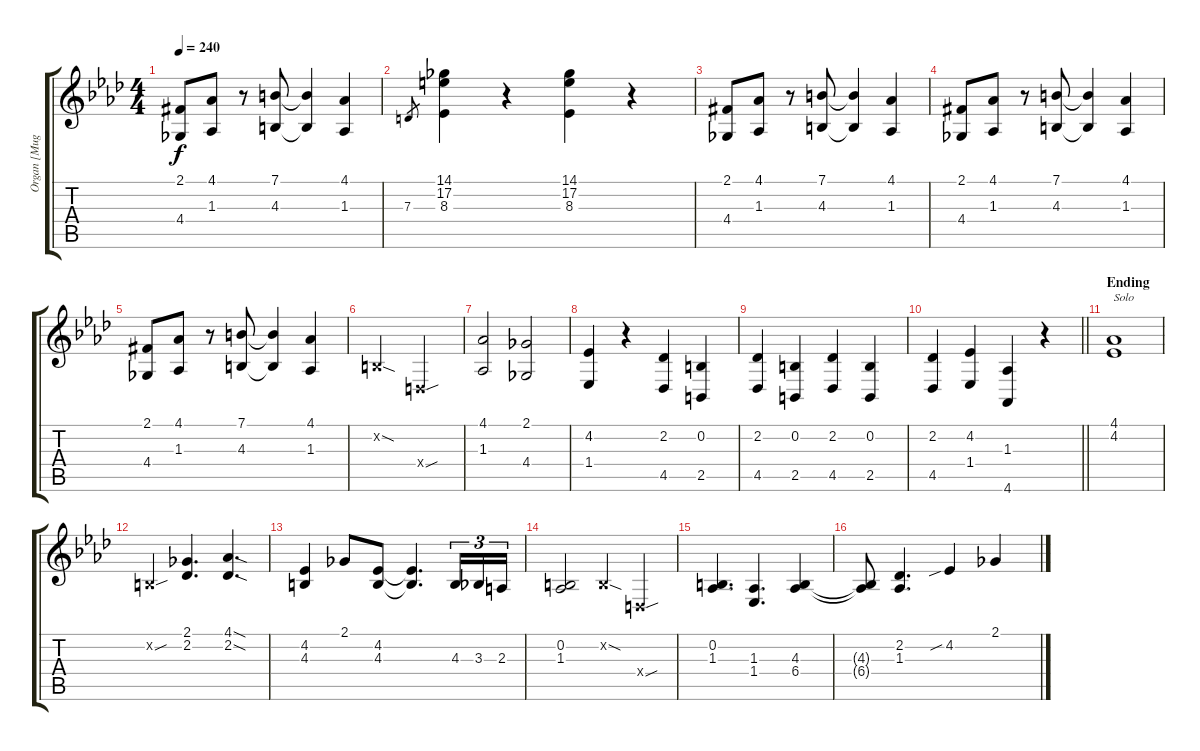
\track ("Organ [Mugi]" "Organ [Mug") {instrument rockorgan}
\staff {score tabs}
\tuning (E4 B3 G3 D3 A2 E2) {hide}
\ts (4 4)
\tempo 240
\clef g2
\ks ab
(2.1{acc #} 4.4).8{dy f} (4.1 1.3).8 r.8 (7.1 4.3).8 (7.1{t} 4.3{t}).4 (4.1 1.3).4 |
7.3.8{gr} (14.1 17.2 8.3).4 r.4 (14.1 17.2 8.3).4 r.4 |
(2.1{acc #} 4.4).8 (4.1 1.3).8 r.8 (7.1 4.3).8 (7.1{t} 4.3{t}).4 (4.1 1.3).4 |
(2.1{acc #} 4.4).8 (4.1 1.3).8 r.8 (7.1 4.3).8 (7.1{t} 4.3{t}).4 (4.1 1.3).4 |
(2.1{acc #} 4.4).8 (4.1 1.3).8 r.8 (7.1 4.3).8 (7.1{t} 4.3{t}).4 (4.1 1.3).4 |
0.2{sod x}.2 0.4{sou x}.2 |
(4.1 1.3).2 (2.1 4.4).2 |
(4.2 1.4).4 r.4 (2.2 4.5).4 (0.2 2.5).4 |
(2.2 4.5).4 (0.2 2.5).4 (2.2 4.5).4 (0.2 2.5).4 |
\barLineRight lightlight
(2.2 4.5).4 (4.2 1.4).4 (1.3 4.6).4 r.4 |
\section ("" "Ending")
(4.1 4.2).1{txt "Solo"} |
0.2{sou x}.4 (2.1 2.2).4{d} (4.1{sod} 2.2{sod}).4{d} |
(4.2 4.3).4 2.1.8 (4.2 4.3).8 (4.2{t} 4.3{t}).4{d} 4.3.16{tu (3 2)} 3.3.16{tu (3 2)} 2.3.16{tu (3 2)} |
(0.2 1.3).2 0.2{sod x}.4 0.4{sou x}.4 |
(0.2 1.3).4{d} (1.3 1.4).4{d} (4.3 6.4).4 |
(4.3{t} 6.4{t}).8 (2.2 1.3).4{d} 4.2{sib}.4 2.1.4
